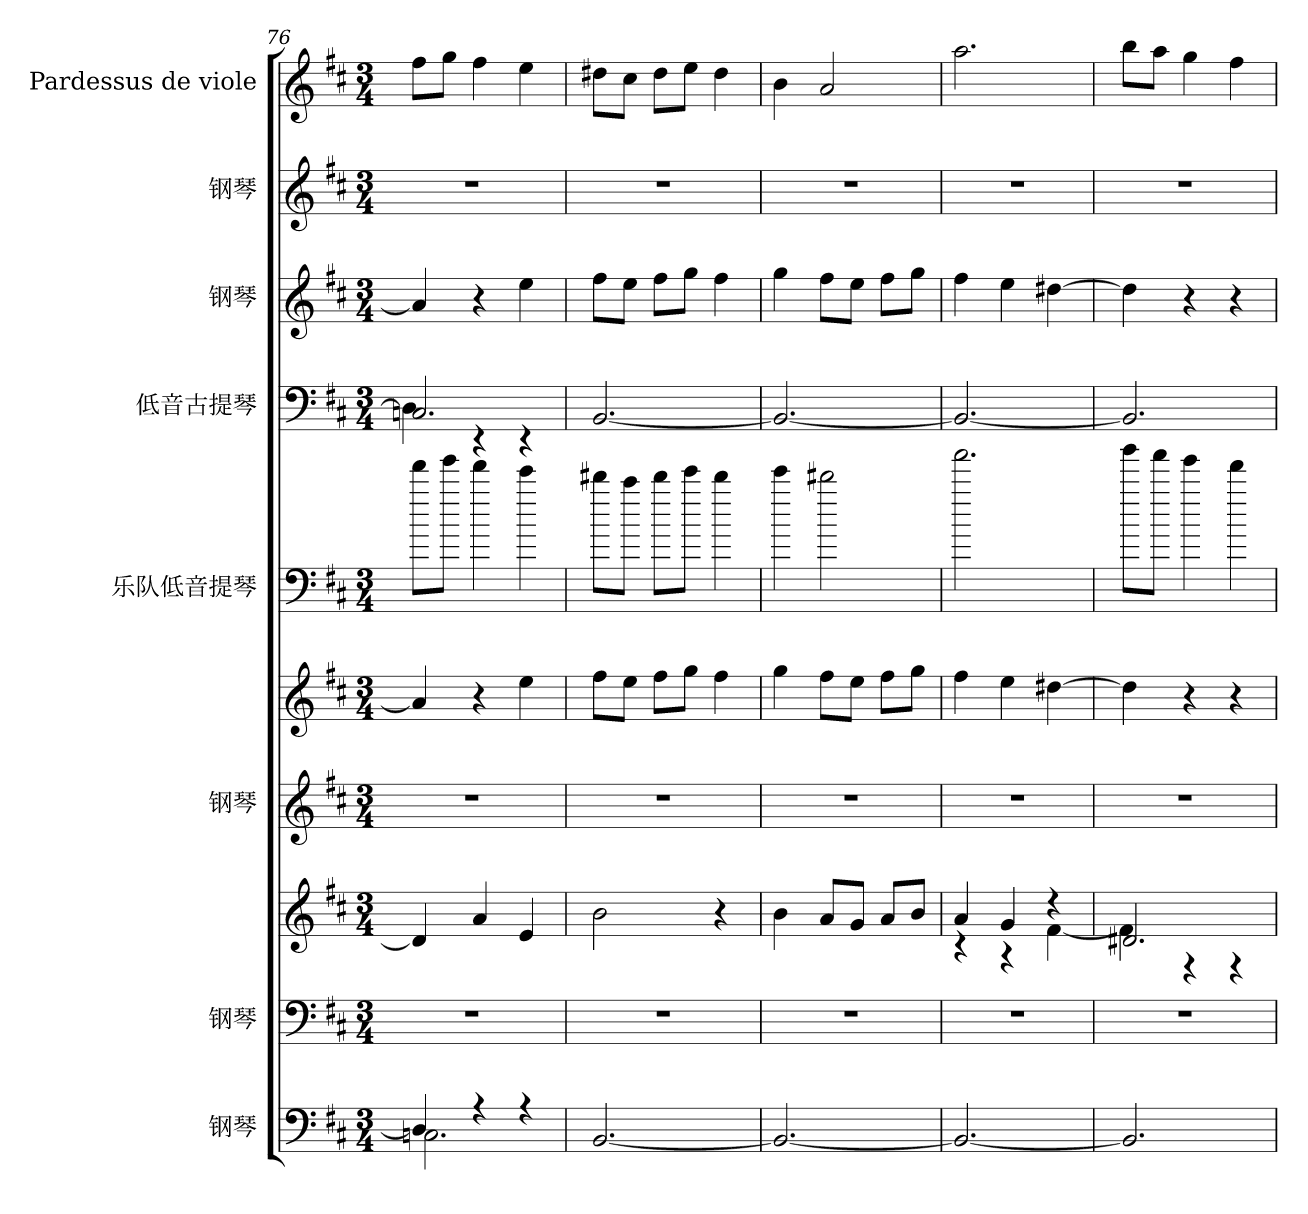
**kern	**kern	**kern	**kern	**kern	**kern	**kern	**kern	**kern	**kern
*part8	*part7	*part7	*part6	*part6	*part5	*part4	*part3	*part2	*part1
*staff10	*staff9	*staff8	*staff7	*staff6	*staff5	*staff4	*staff3	*staff2	*staff1
*I"钢琴	*I"钢琴	*	*I"钢琴	*	*I"乐队低音提琴	*I"低音古提琴	*I"钢琴	*I"钢琴	*I"Pardessus de viole
*	*	*	*	*	*	*	*	*	*I'Pds. v.
*clefF4	*clefF4	*clefG2	*clefG2	*clefG2	*clefF4	*clefF4	*clefG2	*clefG2	*clefG2
*	*	*	*	*	*ITrd7c12	*	*	*	*
*k[f#c#]	*k[f#c#]	*k[f#c#]	*k[f#c#]	*k[f#c#]	*k[f#c#]	*k[f#c#]	*k[f#c#]	*k[f#c#]	*k[f#c#]
*M3/4	*M3/4	*M3/4	*M3/4	*M3/4	*M3/4	*M3/4	*M3/4	*M3/4	*M3/4
=76	=76	=76	=76	=76	=76	=76	=76	=76	=76
*^	*	*	*	*	*	*^	*	*	*
4D/]	2.Cn\	2.r	4d/]	2.r	4a/]	8ff#\L	2.Cn/	4D\]	4a/]	2.r	8ff#\L
.	.	.	.	.	.	8gg\J	.	.	.	.	8gg\J
4r	.	.	4a/	.	4r	4ff#\	.	4r	4r	.	4ff#\
4r	.	.	4e/	.	4ee\	4ee\	.	4r	4ee\	.	4ee\
*v	*v	*	*	*	*	*	*v	*v	*	*	*
=77	=77	=77	=77	=77	=77	=77	=77	=77	=77
[2.BB/	2.r	2b\	2.r	8ff#\L	8dd#X\L	[2.BB/	8ff#\L	2.r	8dd#X\L
.	.	.	.	8ee\J	8cc#\J	.	8ee\J	.	8cc#\J
.	.	.	.	8ff#\L	8dd#\L	.	8ff#\L	.	8dd#\L
.	.	.	.	8gg\J	8ee\J	.	8gg\J	.	8ee\J
.	.	4r	.	4ff#\	4dd#\	.	4ff#\	.	4dd#\
!!LO:PB:g=z
=78	=78	=78	=78	=78	=78	=78	=78	=78	=78
2.BB/_	2.r	4b\	2.r	4gg\	4ee\	2.BB/_	4gg\	2.r	4b\
.	.	8a/L	.	8ff#\L	2dd#X\	.	8ff#\L	.	2a/
.	.	8g/J	.	8ee\J	.	.	8ee\J	.	.
.	.	8a/L	.	8ff#\L	.	.	8ff#\L	.	.
.	.	8b/J	.	8gg\J	.	.	8gg\J	.	.
=79	=79	=79	=79	=79	=79	=79	=79	=79	=79
*	*	*^	*	*	*	*	*	*	*
2.BB/_	2.r	4a/	4r	2.r	4ff#\	2.aa\	2.BB/_	4ff#\	2.r	2.aa\
.	.	4g/	4r	.	4ee\	.	.	4ee\	.	.
.	.	4r	[4f#\	.	[4dd#X\	.	.	[4dd#X\	.	.
=80	=80	=80	=80	=80	=80	=80	=80	=80	=80	=80
2.BB/]	2.r	2.d#X/	4f#\]	2.r	4dd#\]	8bb\L	2.BB/]	4dd#\]	2.r	8bb\L
.	.	.	.	.	.	8aa\J	.	.	.	8aa\J
.	.	.	4r	.	4r	4gg\	.	4r	.	4gg\
.	.	.	4r	.	4r	4ff#\	.	4r	.	4ff#\
*	*	*v	*v	*	*	*	*	*	*	*
=	=	=	=	=	=	=	=	=	=
*-	*-	*-	*-	*-	*-	*-	*-	*-	*-
